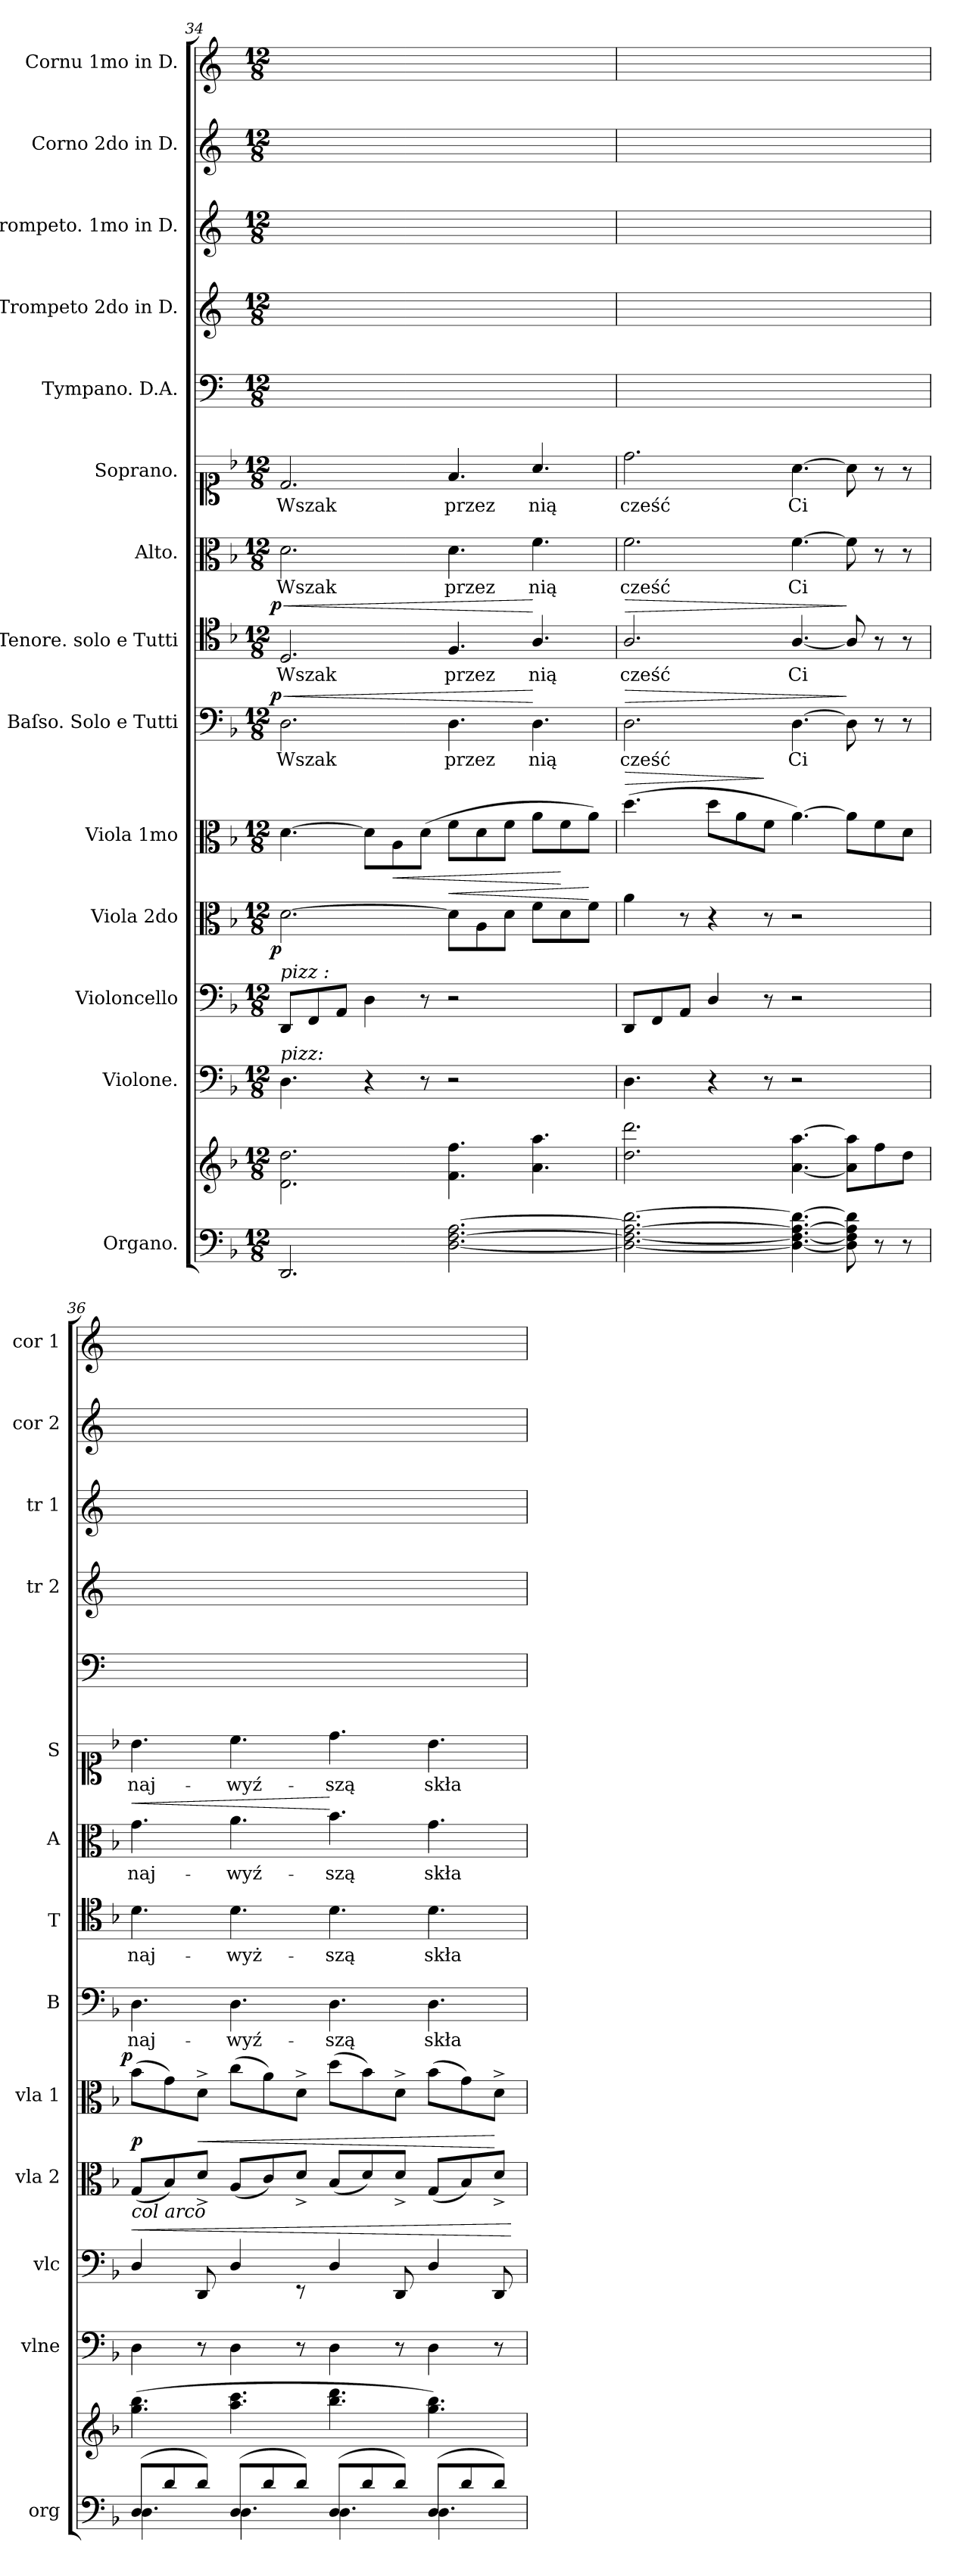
**kern	**kern	**kern	**kern	**dynam	**kern	**dynam	**kern	**dynam	**kern	**text	**dynam	**kern	**text	**dynam	**kern	**text	**dynam	**kern	**text	**kern	**kern	**kern	**kern	**kern
*part14	*part14	*part13	*part12	*part12	*part11	*part11	*part10	*part10	*part9	*part9	*part9	*part8	*part8	*part8	*part7	*part7	*part7	*part6	*part6	*part5	*part4	*part3	*part2	*part1
*staff15	*staff14	*staff13	*staff12	*staff12	*staff11	*staff11	*staff10	*staff10	*staff9	*staff9	*staff9	*staff8	*staff8	*staff8	*staff7	*staff7	*staff7	*staff6	*staff6	*staff5	*staff4	*staff3	*staff2	*staff1
*I"Organo.	*	*I"Violone.	*I"Violoncello	*	*I"Viola 2do	*	*I"Viola 1mo	*	*I"Baſso. Solo e Tutti	*	*	*I"Tenore. solo e Tutti	*	*	*I"Alto.	*	*	*I"Soprano.	*	*I"Tympano. D.A.	*I"Trompeto 2do in D.	*I"Trompeto. 1mo in D.	*I"Corno 2do in D.	*I"Cornu 1mo in D.
*I'org	*	*I'vlne	*I'vlc	*	*I'vla 2	*	*I'vla 1	*	*I'B	*	*	*I'T	*	*	*I'A	*	*	*I'S	*	*	*I'tr 2	*I'tr 1	*I'cor 2	*I'cor 1
*clefF4	*clefG2	*clefF4	*clefF4	*	*clefC3	*	*clefC3	*	*clefF4	*	*	*clefC4	*	*	*clefC3	*	*	*clefC1	*	*clefF4	*clefG2	*clefG2	*clefG2	*clefG2
*	*	*	*	*	*	*	*	*	*	*	*	*	*	*	*	*	*	*	*	*	*ITrd-1c-2	*ITrd-1c-2	*ITrd6c10	*ITrd6c10
*k[b-]	*k[b-]	*k[b-]	*k[b-]	*	*k[b-]	*	*k[b-]	*	*k[b-]	*	*	*k[b-]	*	*	*k[b-]	*	*	*k[b-]	*	*k[]	*k[f#c#]	*k[f#c#]	*k[f#c#]	*k[f#c#]
*M12/8	*M12/8	*M12/8	*M12/8	*	*M12/8	*	*M12/8	*	*M12/8	*	*	*M12/8	*	*	*M12/8	*	*	*M12/8	*	*M12/8	*M12/8	*M12/8	*M12/8	*M12/8
=34	=34	=34	=34	=34	=34	=34	=34	=34	=34	=34	=34	=34	=34	=34	=34	=34	=34	=34	=34	=34	=34	=34	=34	=34
!	!	!	!LO:TX:a:i:t=pizz &colon;	!	!	!	!	!	!	!	!	!	!	!	!	!	!	!	!	!	!	!	!	!
!	!	!LO:TX:a:i:t=pizz&colon;	!	!	!	!	!	!	!	!	!	!	!	!	!	!	!	!	!	!	!	!	!	!
!	!	!	!	!	!	!LO:DY:b:rj	!	!	!	!	!LO:HP:a	!	!	!LO:HP:a	!	!	!	!	!	!	!	!	!	!
!	!	!	!	!	!	!	!	!	!	!	!LO:DY:n=1:a:rj	!	!	!LO:DY:n=1:a:rj	!	!	!	!	!	!	!	!	!	!
2.DD/	2.d\ 2.dd\	4.D\	8DD/L	.	[2.d\	p	[4.d\	.	2.D\	Wszak	< p	2.D/	Wszak	< p	2.d\	Wszak	.	2.d/	Wszak	1.ryy	1.ryy	1.ryy	1.ryy	1.ryy
.	.	.	8FF/	.	.	.	.	.	.	.	.	.	.	.	.	.	.	.	.	.	.	.	.	.
.	.	.	8AA/J	.	.	.	.	.	.	.	.	.	.	.	.	.	.	.	.	.	.	.	.	.
.	.	4r	4D\	.	.	.	8d\L]	.	.	.	.	.	.	.	.	.	.	.	.	.	.	.	.	.
!	!	!	!	!	!	!	!	!LO:HP:b	!	!	!	!	!	!	!	!	!	!	!	!	!	!	!	!
.	.	.	.	.	.	.	8A\	<	.	.	.	.	.	.	.	.	.	.	.	.	.	.	.	.
.	.	8r	8r	.	.	.	(8d\J	.	.	.	.	.	.	.	.	.	.	.	.	.	.	.	.	.
!	!	!LO:N:vis=2	!LO:N:vis=2	!	!	!LO:HP:a	!	!	!	!	!	!	!	!	!	!	!	!	!	!	!	!	!	!
[2.D\ [2.F\ [2.A\	4.f\ 4.ff\	2.r	2.r	.	8d\L]	<	8f\L	.	4.D\	przez	.	4.F/	przez	.	4.d\	przez	.	4.f/	przez	.	.	.	.	.
.	.	.	.	.	8A\	.	8d\	.	.	.	.	.	.	.	.	.	.	.	.	.	.	.	.	.
.	.	.	.	.	8d\J	.	8f\J	.	.	.	.	.	.	.	.	.	.	.	.	.	.	.	.	.
.	4.a\ 4.aa\	.	.	.	8f\L	.	8a\L	.	4.D\	nią	[	4.A/	nią	[	4.f\	nią	.	4.a/	nią	.	.	.	.	.
.	.	.	.	.	8d\	.	8f\	[	.	.	.	.	.	.	.	.	.	.	.	.	.	.	.	.
.	.	.	.	.	8f\J	[	8a\J)	.	.	.	.	.	.	.	.	.	.	.	.	.	.	.	.	.
=35	=35	=35	=35	=35	=35	=35	=35	=35	=35	=35	=35	=35	=35	=35	=35	=35	=35	=35	=35	=35	=35	=35	=35	=35
!	!	!	!	!	!	!	!	!LO:HP:a	!	!	!LO:HP:a	!	!	!LO:HP:a	!	!	!	!	!	!	!	!	!	!
2.D_\ 2.F_\ 2.A_\ [2.d\	2.dd\ 2.ddd\	4.D\	8DD/L	.	4a\	.	(4.dd\	>	2.D\	cześć	>	2.A/	cześć	>	2.f\	cześć	.	2.dd\	cześć	1.ryy	1.ryy	1.ryy	1.ryy	1.ryy
.	.	.	8FF/	.	.	.	.	.	.	.	.	.	.	.	.	.	.	.	.	.	.	.	.	.
.	.	.	8AA/J	.	8r	.	.	.	.	.	.	.	.	.	.	.	.	.	.	.	.	.	.	.
.	.	4r	4D/	.	4r	.	8dd\L	.	.	.	.	.	.	.	.	.	.	.	.	.	.	.	.	.
.	.	.	.	.	.	.	8a\	.	.	.	.	.	.	.	.	.	.	.	.	.	.	.	.	.
.	.	8r	8r	.	8r	.	8f\J	]	.	.	.	.	.	.	.	.	.	.	.	.	.	.	.	.
!	!	!LO:N:vis=2	!LO:N:vis=2	!	!LO:N:vis=2	!	!	!	!	!	!	!	!	!	!	!	!	!	!	!	!	!	!	!
4.D_\ 4.F_\ 4.A_\ 4.d_\	[4.a\ [4.aa\	2.r	2.r	.	2.r	.	[4.a\)	.	[4.D\	Ci	.	[4.A/	Ci	.	[4.f\	Ci	.	[4.a\	Ci	.	.	.	.	.
8D]\ 8F]\ 8A]\ 8d]\	8a]\ 8aa]\L	.	.	.	.	.	8a\L]	.	8D\]	.	]	8A/]	.	]	8f\]	.	.	8a\]	.	.	.	.	.	.
8r	8ff\	.	.	.	.	.	8f\	.	8r	.	.	8r	.	.	8r	.	.	8r	.	.	.	.	.	.
8r	8dd\J	.	.	.	.	.	8d\J	.	8r	.	.	8r	.	.	8r	.	.	8r	.	.	.	.	.	.
=36	=36	=36	=36	=36	=36	=36	=36	=36	=36	=36	=36	=36	=36	=36	=36	=36	=36	=36	=36	=36	=36	=36	=36	=36
*^	*	*	*	*	*	*	*	*	*	*	*	*	*	*	*	*	*	*	*	*	*	*	*	*
!	!	!	!	!LO:TX:a:i:t=col arco	!	!	!	!	!	!	!	!	!	!	!	!	!	!	!	!	!	!	!	!	!
!	!	!	!	!	!LO:HP:a	!	!LO:DY:a	!	!LO:DY:a:rj	!	!	!	!	!	!LO:DY:a	!	!	!LO:HP:a	!	!	!	!	!	!	!
(<8D/L	4.D\	(4.gg\ 4.bb-\	4D\	4D/	<	(8G/L	p	(8b-\L	p	4.D\	naj-	.	4.d\	naj-	p&colon;	4.g\	naj-	<	4.b-\	naj-	1.ryy	1.ryy	1.ryy	1.ryy	1.ryy
8d/	.	.	.	.	.	8B-/)	.	8g\)	.	.	.	.	.	.	.	.	.	.	.	.	.	.	.	.	.
!	!	!	!	!	!	!	!LO:HP:a	!	!	!	!	!	!	!	!	!	!	!	!	!	!	!	!	!	!
8d/J)	.	.	8r	8DD/	.	8d^/J	<	8d^\J	.	.	.	.	.	.	.	.	.	.	.	.	.	.	.	.	.
(<8D/L	4.D\	4.aa\ 4.ccc\	4D\	4D/	.	(8A/L	.	(8cc\L	.	4.D\	-wyź-	.	4.d\	-wyż-	.	4.a\	-wyź-	.	4.cc\	-wyź-	.	.	.	.	.
8d/	.	.	.	.	.	8c/)	.	8a\)	.	.	.	.	.	.	.	.	.	.	.	.	.	.	.	.	.
8d/J)	.	.	8r	8rEE	.	8d^/J	.	8d^\J	.	.	.	.	.	.	.	.	.	.	.	.	.	.	.	.	.
(<8D/L	4.D\	4.bb-\ 4.ddd\	4D\	4D/	.	(8B-/L	.	(8dd\L	.	4.D\	-szą	.	4.d\	-szą	.	4.b-\	-szą	[	4.dd\	-szą	.	.	.	.	.
8d/	.	.	.	.	.	8d/)	.	8b-\)	.	.	.	.	.	.	.	.	.	.	.	.	.	.	.	.	.
8d/J)	.	.	8r	8DD/	.	8d^/J	.	8d^\J	.	.	.	.	.	.	.	.	.	.	.	.	.	.	.	.	.
(<8D/L	4.D\	4.gg\ 4.bb-\)	4D\	4D/	.	(8G/L	.	(8b-\L	.	4.D\	skła-	.	4.d\	skła-	.	4.g\	skła-	.	4.b-\	skła-	.	.	.	.	.
8d/	.	.	.	.	.	8B-/)	.	8g\)	.	.	.	.	.	.	.	.	.	.	.	.	.	.	.	.	.
8d/J)	.	.	8r	8DD/	.	8d^/J	[	8d^\J	.	.	.	.	.	.	.	.	.	.	.	.	.	.	.	.	.
*v	*v	*	*	*	*	*	*	*	*	*	*	*	*	*	*	*	*	*	*	*	*	*	*	*	*
.	.	.	.	[	.	.	.	.	.	.	.	.	.	.	.	.	.	.	.	.	.	.	.	.
=	=	=	=	=	=	=	=	=	=	=	=	=	=	=	=	=	=	=	=	=	=	=	=	=
*-	*-	*-	*-	*-	*-	*-	*-	*-	*-	*-	*-	*-	*-	*-	*-	*-	*-	*-	*-	*-	*-	*-	*-	*-
